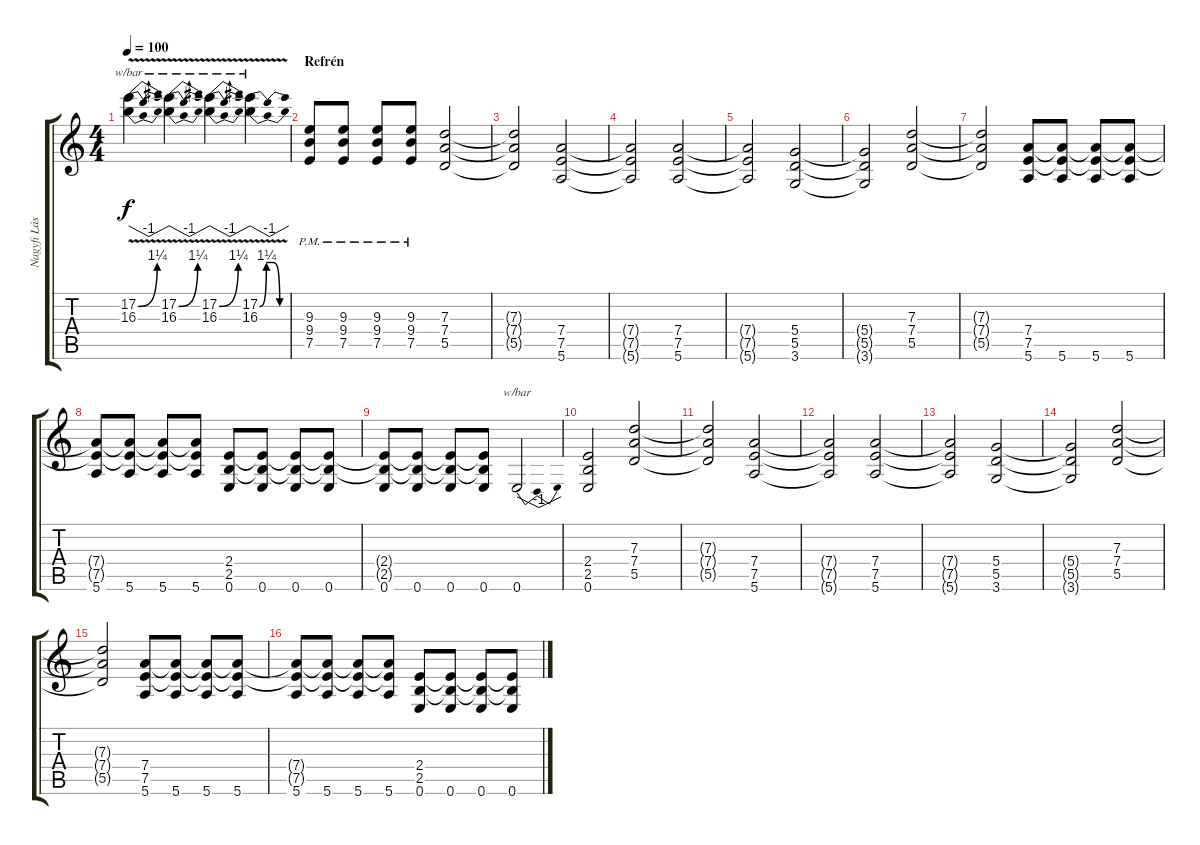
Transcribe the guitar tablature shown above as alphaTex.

\track ("Nagyfi László " "Nagyfi Lás") {instrument distortionguitar}
\staff {score tabs}
\tuning (E4 B3 G3 D3 A2 E2) {hide}
\ts (4 4)
\tempo 100
\clef g2
\ks c
(17.2{be (bend 0 0 60 5) v} 16.3).4{tbe (dip default 0 0 30 -4 60 0) dy f} (17.2{be (bend 0 0 60 5) v} 16.3).4{tbe (dip default 0 0 30 -4 60 0)} (17.2{be (bend 0 0 60 5) v} 16.3).4{tbe (dip default 0 0 30 -4 60 0)} (17.2{be (custom 0 0 15 5 30 5 45 0 60 0) v} 16.3).4{tbe (dip default 0 0 30 -4 60 0)} |
\section ("" "Refrén")
(9.3{pm} 9.4{pm} 7.5{pm}).8 (9.3{pm} 9.4{pm} 7.5{pm}).8 (9.3{pm} 9.4{pm} 7.5{pm}).8 (9.3{pm} 9.4{pm} 7.5{pm}).8 (7.3 7.4 5.5).2{volume 14} |
(7.3{t} 7.4{t} 5.5{t}).2 (7.4 7.5 5.6).2 |
(7.4{t} 7.5{t} 5.6{t}).2 (7.4 7.5 5.6).2 |
(7.4{t} 7.5{t} 5.6{t}).2 (5.4 5.5 3.6).2 |
(5.4{t} 5.5{t} 3.6{t}).2 (7.3 7.4 5.5).2 |
(7.3{t} 7.4{t} 5.5{t}).2 (7.4 7.5 5.6).8 (7.4{t} 7.5{t} 5.6).8 (7.4{t} 7.5{t} 5.6).8 (7.4{t} 7.5{t} 5.6).8 |
(7.4{t} 7.5{t} 5.6).8 (7.4{t} 7.5{t} 5.6).8 (7.4{t} 7.5{t} 5.6).8 (7.4{t} 7.5{t} 5.6).8 (2.4 2.5 0.6).8 (2.4{t} 2.5{t} 0.6).8 (2.4{t} 2.5{t} 0.6).8 (2.4{t} 2.5{t} 0.6).8 |
(2.4{t} 2.5{t} 0.6).8 (2.4{t} 2.5{t} 0.6).8 (2.4{t} 2.5{t} 0.6).8 (2.4{t} 2.5{t} 0.6).8 0.6.2{tbe (dip default 0 0 30 -4 60 0)} |
(2.4 2.5 0.6).2 (7.3 7.4 5.5).2 |
(7.3{t} 7.4{t} 5.5{t}).2 (7.4 7.5 5.6).2 |
(7.4{t} 7.5{t} 5.6{t}).2 (7.4 7.5 5.6).2 |
(7.4{t} 7.5{t} 5.6{t}).2 (5.4 5.5 3.6).2 |
(5.4{t} 5.5{t} 3.6{t}).2 (7.3 7.4 5.5).2 |
(7.3{t} 7.4{t} 5.5{t}).2 (7.4 7.5 5.6).8 (7.4{t} 7.5{t} 5.6).8 (7.4{t} 7.5{t} 5.6).8 (7.4{t} 7.5{t} 5.6).8 |
(7.4{t} 7.5{t} 5.6).8 (7.4{t} 7.5{t} 5.6).8 (7.4{t} 7.5{t} 5.6).8 (7.4{t} 7.5{t} 5.6).8 (2.4 2.5 0.6).8 (2.4{t} 2.5{t} 0.6).8 (2.4{t} 2.5{t} 0.6).8 (2.4{t} 2.5{t} 0.6).8
